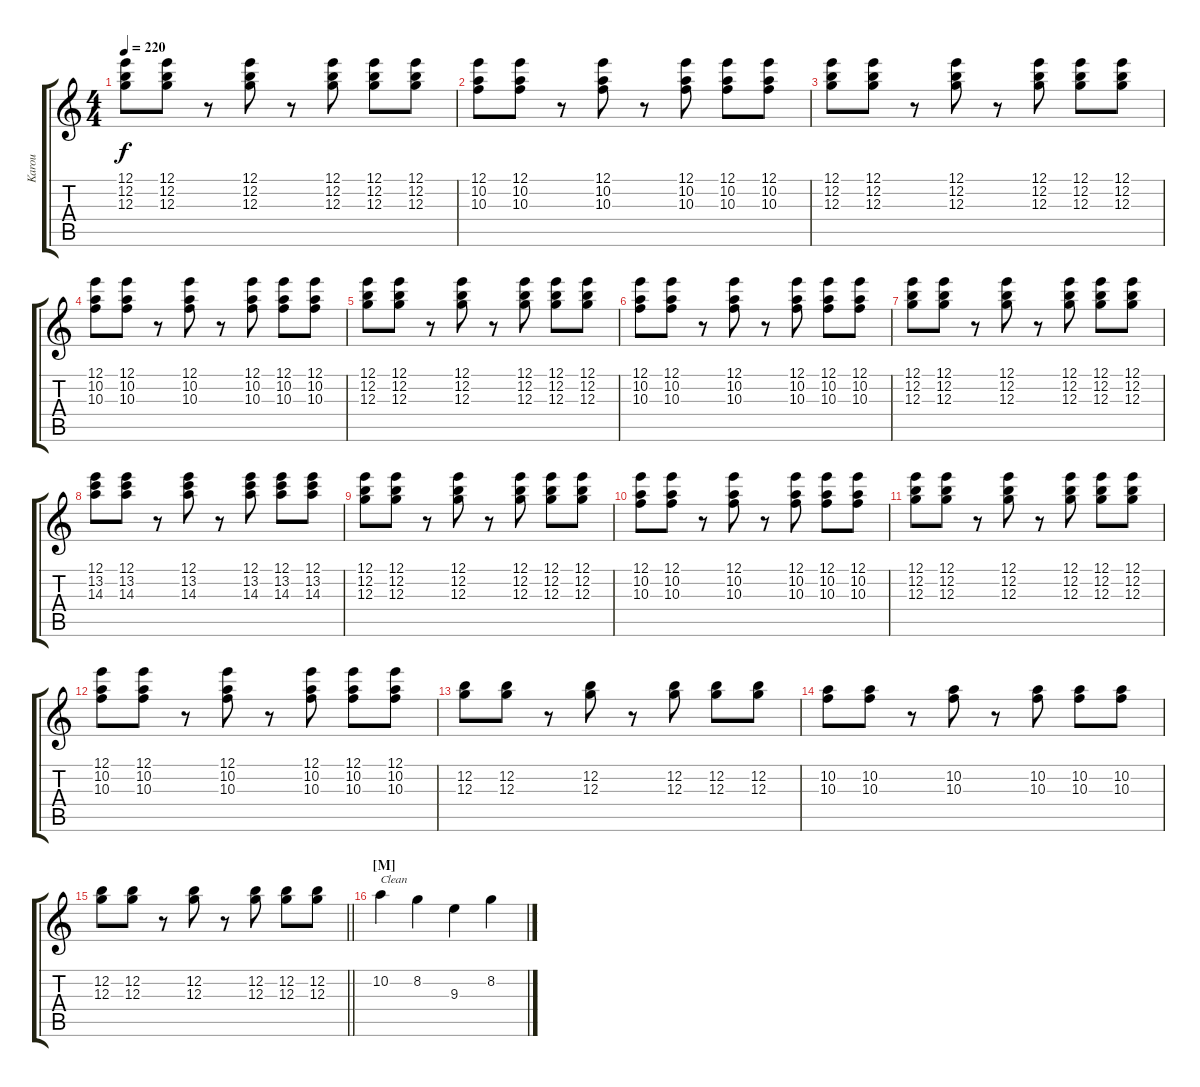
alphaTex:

\track ("Karou" "Karou") {instrument overdrivenguitar}
\staff {score tabs}
\tuning (E4 B3 G3 D3 A2 E2) {hide}
\ts (4 4)
\tempo 220
\clef g2
\ks c
(12.1 12.2 12.3).8{dy f} (12.1 12.2 12.3).8 r.8 (12.1 12.2 12.3).8 r.8 (12.1 12.2 12.3).8 (12.1 12.2 12.3).8 (12.1 12.2 12.3).8 |
(12.1 10.2 10.3).8 (12.1 10.2 10.3).8 r.8 (12.1 10.2 10.3).8 r.8 (12.1 10.2 10.3).8 (12.1 10.2 10.3).8 (12.1 10.2 10.3).8 |
(12.1 12.2 12.3).8 (12.1 12.2 12.3).8 r.8 (12.1 12.2 12.3).8 r.8 (12.1 12.2 12.3).8 (12.1 12.2 12.3).8 (12.1 12.2 12.3).8 |
(12.1 10.2 10.3).8 (12.1 10.2 10.3).8 r.8 (12.1 10.2 10.3).8 r.8 (12.1 10.2 10.3).8 (12.1 10.2 10.3).8 (12.1 10.2 10.3).8 |
(12.1 12.2 12.3).8 (12.1 12.2 12.3).8 r.8 (12.1 12.2 12.3).8 r.8 (12.1 12.2 12.3).8 (12.1 12.2 12.3).8 (12.1 12.2 12.3).8 |
(12.1 10.2 10.3).8 (12.1 10.2 10.3).8 r.8 (12.1 10.2 10.3).8 r.8 (12.1 10.2 10.3).8 (12.1 10.2 10.3).8 (12.1 10.2 10.3).8 |
(12.1 12.2 12.3).8 (12.1 12.2 12.3).8 r.8 (12.1 12.2 12.3).8 r.8 (12.1 12.2 12.3).8 (12.1 12.2 12.3).8 (12.1 12.2 12.3).8 |
(12.1 13.2 14.3).8 (12.1 13.2 14.3).8 r.8 (12.1 13.2 14.3).8 r.8 (12.1 13.2 14.3).8 (12.1 13.2 14.3).8 (12.1 13.2 14.3).8 |
(12.1 12.2 12.3).8 (12.1 12.2 12.3).8 r.8 (12.1 12.2 12.3).8 r.8 (12.1 12.2 12.3).8 (12.1 12.2 12.3).8 (12.1 12.2 12.3).8 |
(12.1 10.2 10.3).8 (12.1 10.2 10.3).8 r.8 (12.1 10.2 10.3).8 r.8 (12.1 10.2 10.3).8 (12.1 10.2 10.3).8 (12.1 10.2 10.3).8 |
(12.1 12.2 12.3).8 (12.1 12.2 12.3).8 r.8 (12.1 12.2 12.3).8 r.8 (12.1 12.2 12.3).8 (12.1 12.2 12.3).8 (12.1 12.2 12.3).8 |
(12.1 10.2 10.3).8 (12.1 10.2 10.3).8 r.8 (12.1 10.2 10.3).8 r.8 (12.1 10.2 10.3).8 (12.1 10.2 10.3).8 (12.1 10.2 10.3).8 |
(12.2 12.3).8 (12.2 12.3).8 r.8 (12.2 12.3).8 r.8 (12.2 12.3).8 (12.2 12.3).8 (12.2 12.3).8 |
(10.2 10.3).8 (10.2 10.3).8 r.8 (10.2 10.3).8 r.8 (10.2 10.3).8 (10.2 10.3).8 (10.2 10.3).8 |
\barLineRight lightlight
(12.2 12.3).8 (12.2 12.3).8 r.8 (12.2 12.3).8 r.8 (12.2 12.3).8 (12.2 12.3).8 (12.2 12.3).8 |
\section ("" "[M]")
10.2.4{txt "Clean" instrument electricguitarclean} 8.2.4 9.3.4 8.2.4
